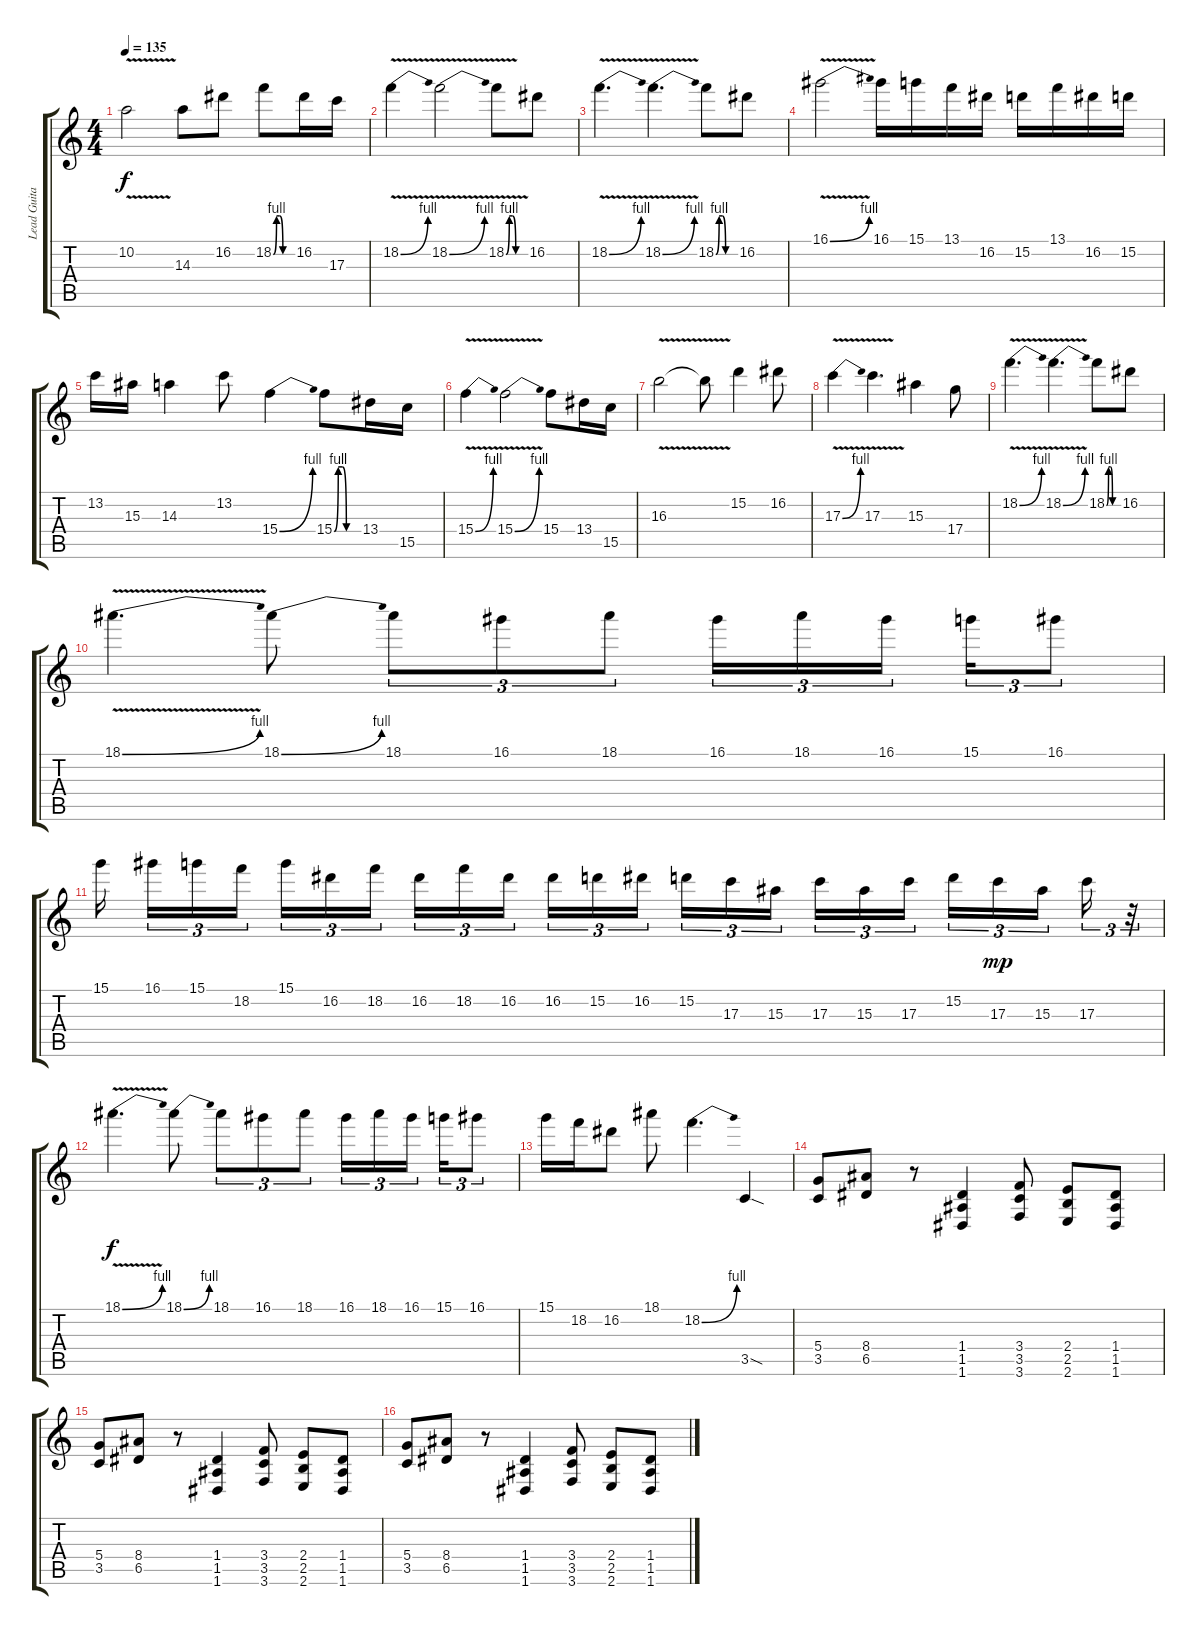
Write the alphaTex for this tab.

\track ("Lead Guitar 1" "Lead Guita") {instrument distortionguitar}
\staff {score tabs}
\tuning (E4 B3 G3 D3 A2 D2) {hide}
\ts (4 4)
\tempo 135
\clef g2
\ks c
10.2{v t}.2{dy f} 14.3.8 16.2.8 18.2{be (custom 0 0 10 4 20 4 30 0 60 0)}.8 16.2.16 17.3.16 |
18.2{be (bend 0 0 60 4) v}.4 18.2{be (bend 0 0 60 4) v}.2 18.2{be (custom 0 0 10 4 20 4 30 0 60 0) v}.8 16.2.8 |
18.2{be (bend 0 0 60 4) v}.4{d} 18.2{be (bend 0 0 60 4) v}.4{d} 18.2{be (custom 0 0 10 4 20 4 30 0 60 0)}.8 16.2.8 |
16.1{be (bend 0 0 60 4) v}.2 16.1.16 15.1.16 13.1.16 16.2.16 15.2.16 13.1.16 16.2.16 15.2.16 |
13.2.16 15.3.16 14.3.4 13.2.8 15.4{be (bend 0 0 60 4)}.4 15.4{be (custom 0 0 10 4 20 4 30 0 60 0)}.8 13.4.16 15.5.16 |
15.4{be (bend 0 0 60 4) v}.4 15.4{be (bend 0 0 60 4) v}.2 15.4.8 13.4.16 15.5.16 |
16.3{v}.2 16.3{t}.8 15.2.4 16.2.8 |
17.3{be (bend 0 0 60 4) v}.4 17.3{v}.4{d} 15.3.4 17.4.8 |
18.2{be (bend 0 0 60 4) v}.4{d} 18.2{be (bend 0 0 60 4) v}.4{d} 18.2{be (custom 0 0 10 4 20 4 30 0 60 0)}.8 16.2.8 |
18.1{be (bend 0 0 60 4) v}.4{d} 18.1{be (bend 0 0 60 4)}.8 18.1.8{tu (3 2)} 16.1.8{tu (3 2)} 18.1.8{tu (3 2)} 16.1.16{tu (3 2)} 18.1.16{tu (3 2)} 16.1.16{tu (3 2) beam splitsecondary} 15.1.16{tu (3 2)} 16.1.8{tu (3 2)} |
15.1.16{beam splitsecondary} 16.1.16{tu (3 2)} 15.1.16{tu (3 2)} 18.2.16{tu (3 2) beam splitsecondary} 15.1.16{tu (3 2)} 16.2.16{tu (3 2)} 18.2.16{tu (3 2) beam splitsecondary} 16.2.16{tu (3 2)} 18.2.16{tu (3 2)} 16.2.16{tu (3 2) beam splitsecondary} 16.2.16{tu (3 2)} 15.2.16{tu (3 2)} 16.2.16{tu (3 2) beam splitsecondary} 15.2.16{tu (3 2)} 17.3.16{tu (3 2)} 15.3.16{tu (3 2) beam splitsecondary} 17.3.16{tu (3 2)} 15.3.16{tu (3 2)} 17.3.16{tu (3 2) beam splitsecondary} 15.2.16{tu (3 2)} 17.3.16{tu (3 2) dy mp} 15.3.16{tu (3 2) beam splitsecondary} 17.3.16{tu (3 2)} r.32{tu (3 2)} |
18.1{be (bend 0 0 60 4) v}.4{d dy f} 18.1{be (bend 0 0 60 4)}.8 18.1.8{tu (3 2)} 16.1.8{tu (3 2)} 18.1.8{tu (3 2)} 16.1.16{tu (3 2)} 18.1.16{tu (3 2)} 16.1.16{tu (3 2) beam splitsecondary} 15.1.16{tu (3 2)} 16.1.8{tu (3 2)} |
15.1.16 18.2.16 16.2.8 18.1.8 18.2{be (bend 0 0 60 4)}.4{d} 3.5{sod}.4 |
(5.4 3.5).8 (8.4 6.5).8 r.8 (1.4 1.5 1.6).4 (3.4 3.5 3.6).8 (2.4 2.5 2.6).8 (1.4 1.5 1.6).8 |
(5.4 3.5).8 (8.4 6.5).8 r.8 (1.4 1.5 1.6).4 (3.4 3.5 3.6).8 (2.4 2.5 2.6).8 (1.4 1.5 1.6).8 |
(5.4 3.5).8 (8.4 6.5).8 r.8 (1.4 1.5 1.6).4 (3.4 3.5 3.6).8 (2.4 2.5 2.6).8 (1.4 1.5 1.6).8
